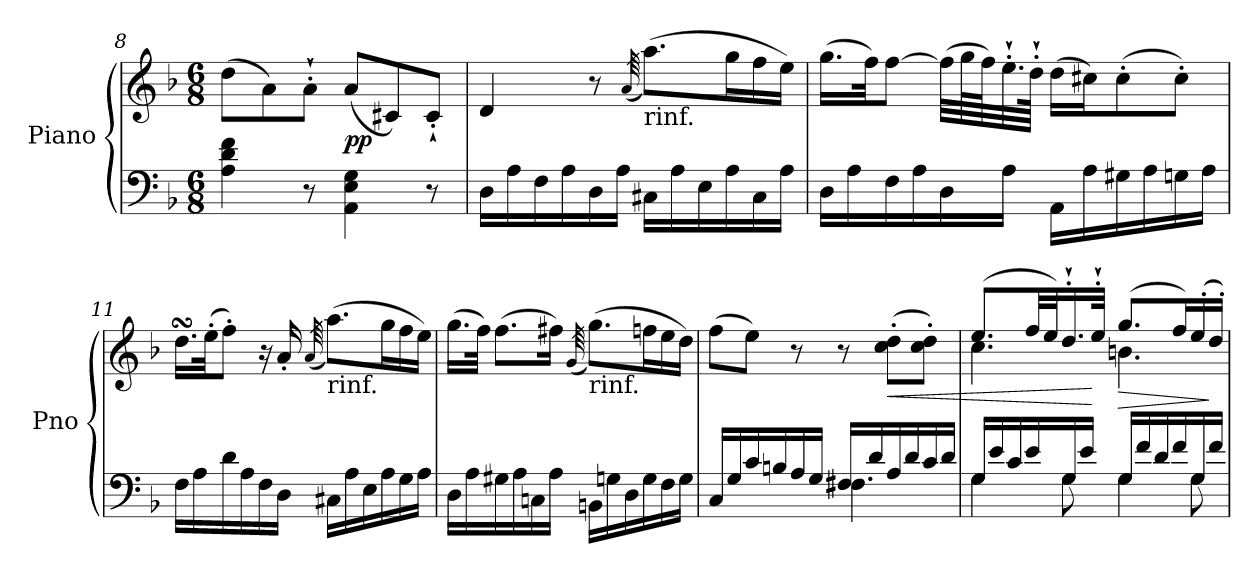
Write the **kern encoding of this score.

**kern	**kern	**dynam
*part1	*part1	*part1
*staff2	*staff1	*staff1/2
*I"Piano	*	*
*I'Pno	*	*
*clefF4	*clefG2	*
*k[b-]	*k[b-]	*
*F:	*F:	*
*M6/8	*M6/8	*
=8	=8	=8
4A\ 4d\ 4f\	(>8dd\L	.
.	8a\)	.
8r	8a'`\J	.
!	!	!LO:DY:b
4AA\ 4E\ 4G\	(<8a/L	pp
.	8c#X/)	.
8r	8c#'`/J	.
=9	=9	=9
16D\LL	4d/	.
16A\	.	.
16F\	.	.
16A\	.	.
16D\	8r	.
16A\JJ	.	.
.	(<64qa/	.
!	!LO:TX:b:t=rinf.	!
16C#X\LL	(>8.aa\L)	.
16A\	.	.
16E\	.	.
16A\	16gg\L	.
16C#\	16ff\	.
16A\JJ	16ee\JJ)	.
!!LO:LB:g=z
=10	=10	=10
16D\LL	(>16.gg\LL	.
16A\	.	.
.	32ff\JK)	.
16F\	[8ff\J	.
16A\	.	.
16D\	(>32ff\LLL]	.
.	64gg\L	.
.	64ff\J)	.
16A\JJ	32.ee'`\	.
.	64dd'`\JJJk	.
16AA\LL	(>16dd\LL	.
16A\	16cc#X\J)	.
16G#X\	(>8cc#'\	.
16A\	.	.
16Gn\	8cc#'\J)	.
16A\JJ	.	.
=11	=11	=11
16F\LL	16.ddsSSS\LL	.
16A\	.	.
.	(>32ee'\JK	.
16d\	8ff'\J)	.
16A\	.	.
16F\	16r	.
16D\JJ	16a'/	.
.	(<64qa/	.
!	!LO:TX:b:t=rinf.	!
16C#X\LL	(>8.aa\L)	.
16A\	.	.
16E\	.	.
16A\	16gg\L	.
16G\	16ff\	.
16A\JJ	16ee\JJ)	.
=12	=12	=12
16D\LL	(>16.gg\LL	.
16A\	.	.
.	32ff\JJk)	.
16G#X\	(>8.ff\L	.
16A\	.	.
16Cn\	.	.
16A\JJ	16ff#X\Jk)	.
.	(<64qg/	.
!	!LO:TX:b:t=rinf.	!
16BBn\LL	(>8.gg\L)	.
16Gn\	.	.
16D\	.	.
16G\	16ffn\L	.
16F\	16ee\	.
16G\JJ	16dd\JJ)	.
!!LO:LB:g=z
=13	=13	=13
*^	*	*
16C/LL	4.ryy	(>8ff\L	.
16G/	.	.	.
16c/	.	8ee\J)	.
16Bn/	.	.	.
16A/	.	8r	.
16G/JJ	.	.	.
16F#X/LL	4.F#\	8r	.
16d/	.	.	.
!	!	!	!LO:HP:b
16A/	.	(>8cc\' 8dd\'L	<
16d/	.	.	.
16c/	.	8cc\' 8dd\'J)	.
16d/JJ	.	.	.
=14	=14	=14	=14
*	*	*^	*
16G/LL	4G\	(>8.ee/L	4.cc\	.
16e/	.	.	.	.
16c/	.	.	.	.
16e/	.	32ff/LL	.	.
.	.	32ee/J)	.	.
16G/	8G\	16.dd'`/	.	.
16e/JJ	.	.	.	.
.	.	32ee'`/JJk	.	[
!	!	!	!	!LO:HP:b
16G/LL	4G\	(>8.gg/L	4.bn\	>
16f/	.	.	.	.
16d/	.	.	.	.
16f/	.	16ff/L)	.	.
16G/	8G\	(>16ee'/	.	.
16f/JJ	.	16dd'/JJ)	.	]
*v	*v	*	*	*
*	*v	*v	*
=	=	=
*-	*-	*-
